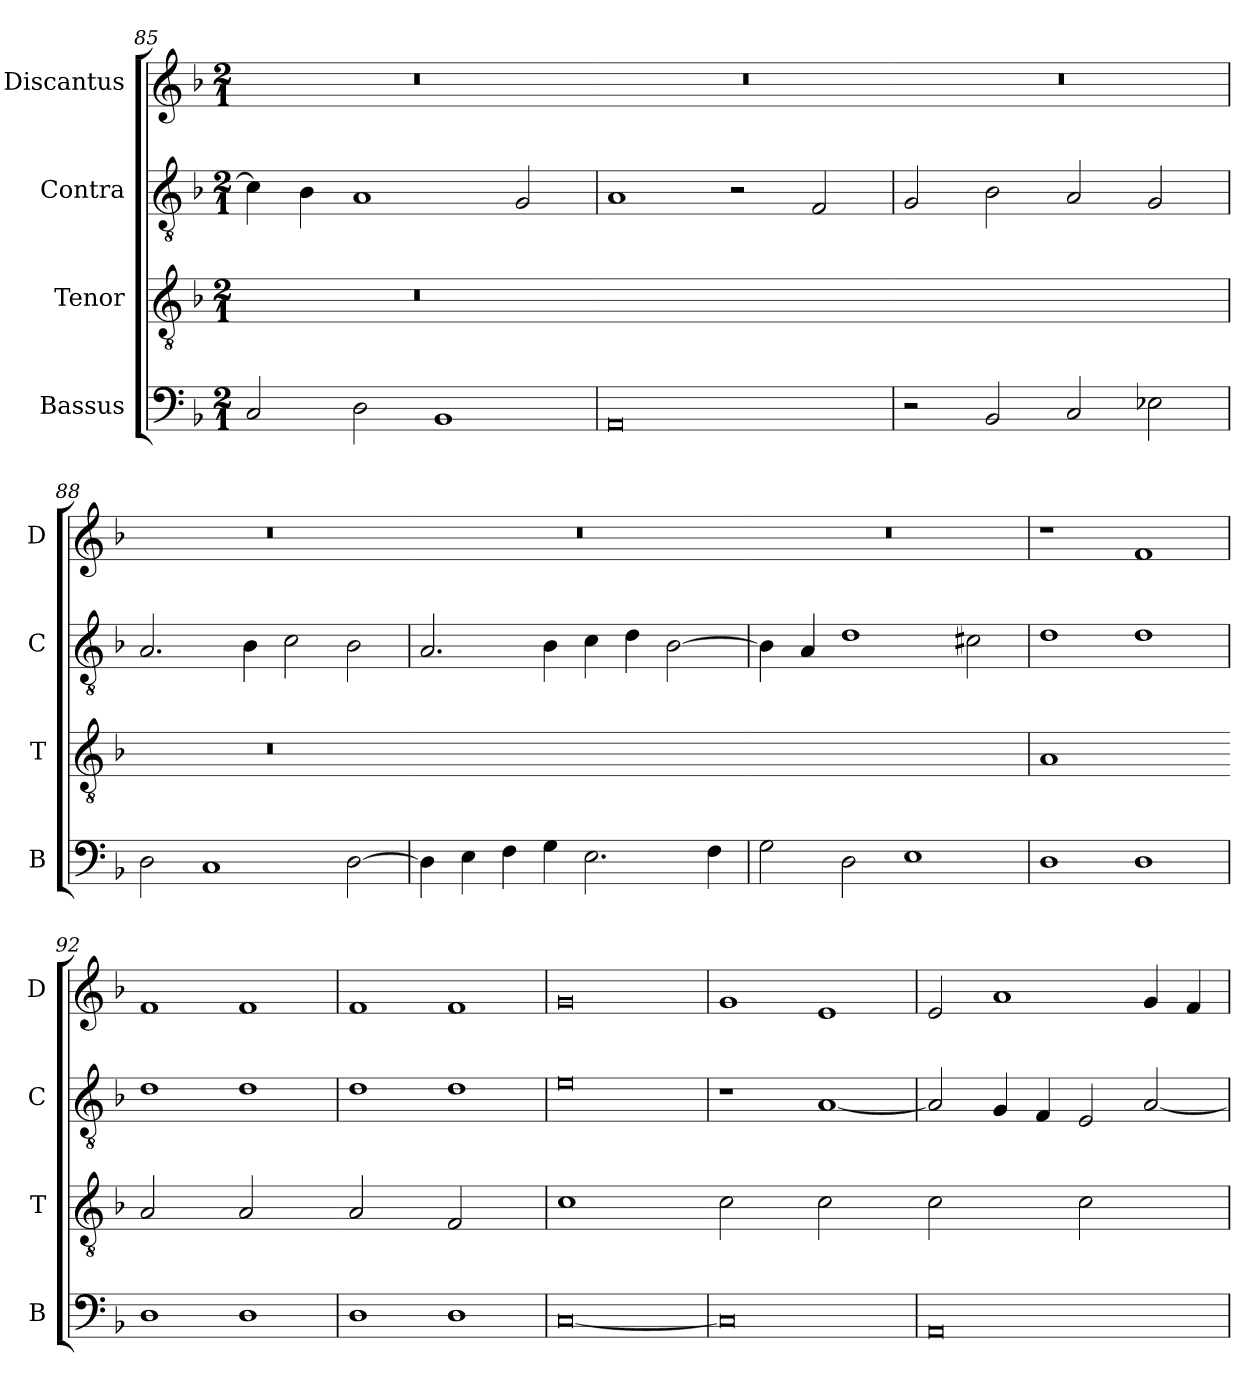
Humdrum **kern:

**kern	**kern	**kern	**kern
*part4	*part3	*part2	*part1
*staff4	*staff3	*staff2	*staff1
*I"Bassus	*I"Tenor	*I"Contra	*I"Discantus
*I'B	*I'T	*I'C	*I'D
*clefF4	*clefGv2	*clefGv2	*clefG2
*k[b-]	*k[b-]	*k[b-]	*k[b-]
*M2/1	*M2/1	*M2/1	*M2/1
=85	=85	=85	=85
!	!LO:N:vis=1	!	!
2C/	0r	4c\]	0r
.	.	4B-\	.
2D\	.	1A	.
1BB-	.	.	.
.	.	2G/	.
=86	=86-	=86	=86
!	!LO:N:vis=1	!	!
0AA	0ryy	1A	0r
.	.	2r	.
.	.	2F/	.
=87	=87-	=87	=87
!	!LO:N:vis=1	!	!
2r	0ryy	2G/	0r
2BB-/	.	2B-\	.
2C/	.	2A/	.
2E-X\	.	2G/	.
=88	=88	=88	=88
!	!LO:N:vis=1	!	!
2D\	0r	2.A/	0r
1C	.	.	.
.	.	4B-\	.
.	.	2c\	.
[2D\	.	2B-\	.
=89	=89-	=89	=89
!	!LO:N:vis=1	!	!
4D\]	0ryy	2.A/	0r
4E\	.	.	.
4F\	.	.	.
4G\	.	4B-\	.
2.E\	.	4c\	.
.	.	4d\	.
.	.	[2B-\	.
4F\	.	.	.
=90	=90-	=90	=90
!	!LO:N:vis=1	!	!
2G\	0ryy	4B-\]	0r
.	.	4A/	.
2D\	.	1d	.
1E	.	.	.
.	.	2c#X\	.
=91	=91	=91	=91
!	!LO:N:vis=1	!	!
1D	0A	1d	1r
1D	.	1d	1f
=92	=92-	=92	=92
!	!LO:N:vis=2	!	!
1D	1A	1d	1f
!	!LO:N:vis=2	!	!
1D	1A	1d	1f
=93	=93-	=93	=93
!	!LO:N:vis=2	!	!
1D	1A	1d	1f
!	!LO:N:vis=2	!	!
1D	1F	1d	1f
=94	=94	=94	=94
!	!LO:N:vis=1	!	!
[0C	0c	0e	0g
=95	=95-	=95	=95
!	!LO:N:vis=2	!	!
0C]	1c	1r	1g
!	!LO:N:vis=2	!	!
.	1c	[1A	1e
=96	=96-	=96	=96
!	!LO:N:vis=2	!	!
0AA	1c	2A/]	2e/
.	.	4G/	1a
.	.	4F/	.
!	!LO:N:vis=2	!	!
.	1c	2E/	.
.	.	[2A/	4g/
.	.	.	4f/
=	=	=	=
*-	*-	*-	*-
